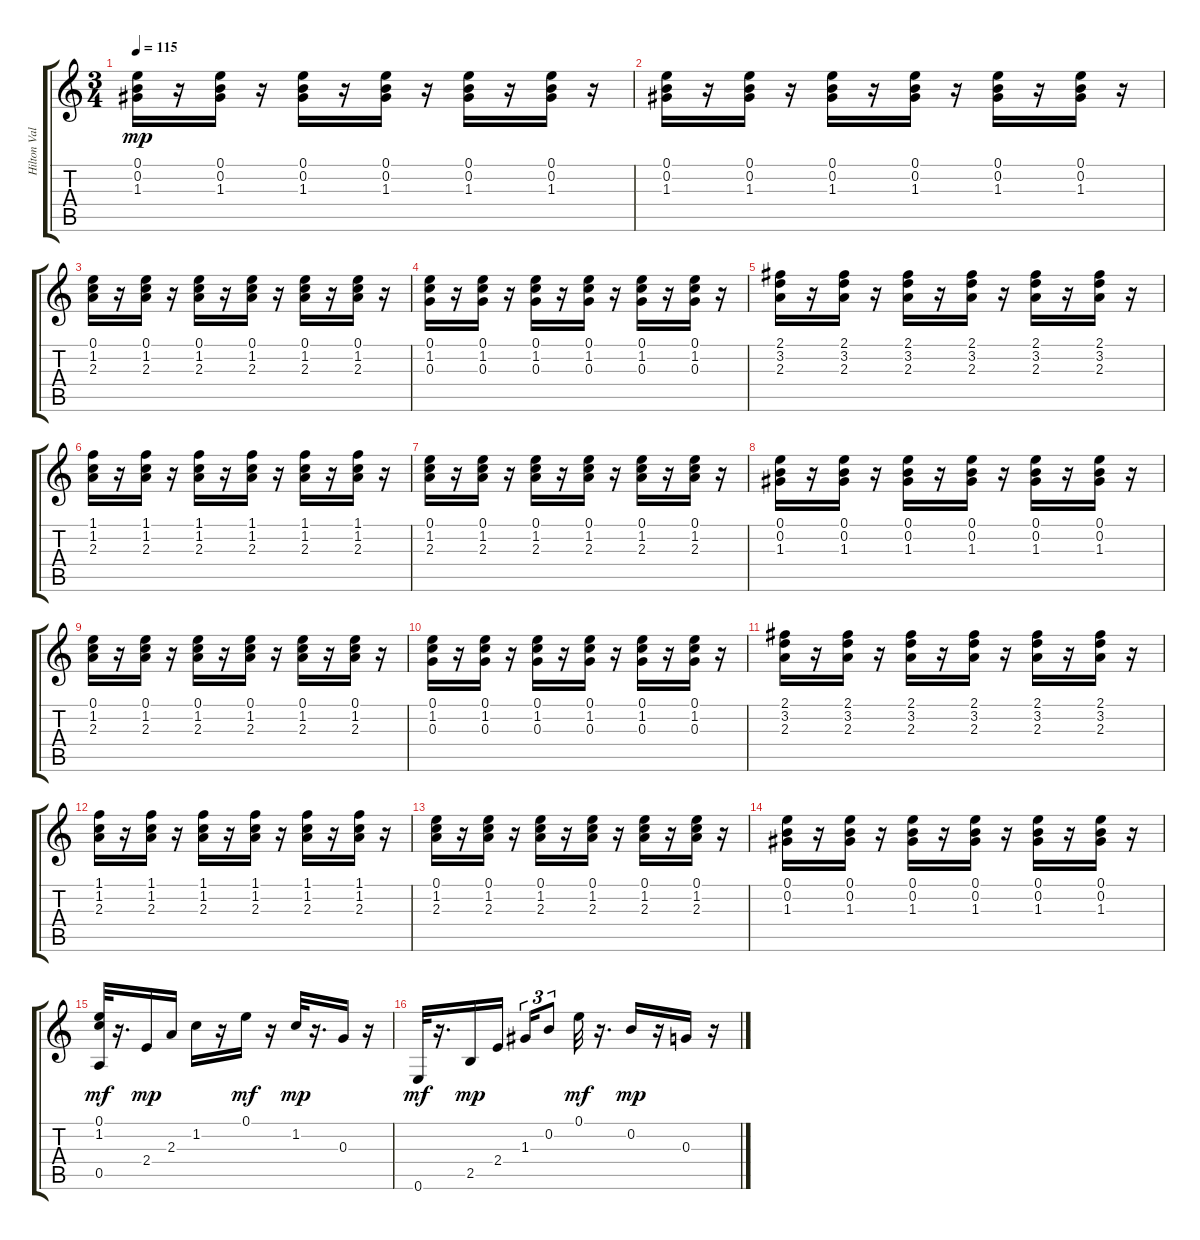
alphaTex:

\track ("Hilton Valentine" "Hilton Val") {instrument electricguitarjazz}
\staff {score tabs}
\tuning (E4 B3 G3 D3 A2 E2) {hide}
\ts (3 4)
\tempo 115
\clef g2
\ks c
(0.1 0.2 1.3).16{dy mp} r.16 (0.1 0.2 1.3).16 r.16 (0.1 0.2 1.3).16 r.16 (0.1 0.2 1.3).16 r.16 (0.1 0.2 1.3).16 r.16 (0.1 0.2 1.3).16 r.16 |
(0.1 0.2 1.3).16 r.16 (0.1 0.2 1.3).16 r.16 (0.1 0.2 1.3).16 r.16 (0.1 0.2 1.3).16 r.16 (0.1 0.2 1.3).16 r.16 (0.1 0.2 1.3).16 r.16 |
(0.1 1.2 2.3).16 r.16 (0.1 1.2 2.3).16 r.16 (0.1 1.2 2.3).16 r.16 (0.1 1.2 2.3).16 r.16 (0.1 1.2 2.3).16 r.16 (0.1 1.2 2.3).16 r.16 |
(0.1 1.2 0.3).16 r.16 (0.1 1.2 0.3).16 r.16 (0.1 1.2 0.3).16 r.16 (0.1 1.2 0.3).16 r.16 (0.1 1.2 0.3).16 r.16 (0.1 1.2 0.3).16 r.16 |
(2.1 3.2 2.3).16 r.16 (2.1 3.2 2.3).16 r.16 (2.1 3.2 2.3).16 r.16 (2.1 3.2 2.3).16 r.16 (2.1 3.2 2.3).16 r.16 (2.1 3.2 2.3).16 r.16 |
(1.1 1.2 2.3).16 r.16 (1.1 1.2 2.3).16 r.16 (1.1 1.2 2.3).16 r.16 (1.1 1.2 2.3).16 r.16 (1.1 1.2 2.3).16 r.16 (1.1 1.2 2.3).16 r.16 |
(0.1 1.2 2.3).16 r.16 (0.1 1.2 2.3).16 r.16 (0.1 1.2 2.3).16 r.16 (0.1 1.2 2.3).16 r.16 (0.1 1.2 2.3).16 r.16 (0.1 1.2 2.3).16 r.16 |
(0.1 0.2 1.3).16 r.16 (0.1 0.2 1.3).16 r.16 (0.1 0.2 1.3).16 r.16 (0.1 0.2 1.3).16 r.16 (0.1 0.2 1.3).16 r.16 (0.1 0.2 1.3).16 r.16 |
(0.1 1.2 2.3).16 r.16 (0.1 1.2 2.3).16 r.16 (0.1 1.2 2.3).16 r.16 (0.1 1.2 2.3).16 r.16 (0.1 1.2 2.3).16 r.16 (0.1 1.2 2.3).16 r.16 |
(0.1 1.2 0.3).16 r.16 (0.1 1.2 0.3).16 r.16 (0.1 1.2 0.3).16 r.16 (0.1 1.2 0.3).16 r.16 (0.1 1.2 0.3).16 r.16 (0.1 1.2 0.3).16 r.16 |
(2.1 3.2 2.3).16 r.16 (2.1 3.2 2.3).16 r.16 (2.1 3.2 2.3).16 r.16 (2.1 3.2 2.3).16 r.16 (2.1 3.2 2.3).16 r.16 (2.1 3.2 2.3).16 r.16 |
(1.1 1.2 2.3).16 r.16 (1.1 1.2 2.3).16 r.16 (1.1 1.2 2.3).16 r.16 (1.1 1.2 2.3).16 r.16 (1.1 1.2 2.3).16 r.16 (1.1 1.2 2.3).16 r.16 |
(0.1 1.2 2.3).16 r.16 (0.1 1.2 2.3).16 r.16 (0.1 1.2 2.3).16 r.16 (0.1 1.2 2.3).16 r.16 (0.1 1.2 2.3).16 r.16 (0.1 1.2 2.3).16 r.16 |
(0.1 0.2 1.3).16 r.16 (0.1 0.2 1.3).16 r.16 (0.1 0.2 1.3).16 r.16 (0.1 0.2 1.3).16 r.16 (0.1 0.2 1.3).16 r.16 (0.1 0.2 1.3).16 r.16 |
(0.1 1.2 0.5).32{dy mf} r.16{d} 2.4.16{dy mp} 2.3.16 1.2.16 r.16 0.1.16{dy mf} r.16 1.2.32{dy mp} r.16{d} 0.3.16 r.16 |
0.6.32{dy mf} r.16{d} 2.5.16{dy mp} 2.4.16 1.3.16{tu (3 2)} 0.2.8{tu (3 2)} 0.1.32{dy mf} r.16{d} 0.2.16{dy mp} r.16 0.3.16 r.16
